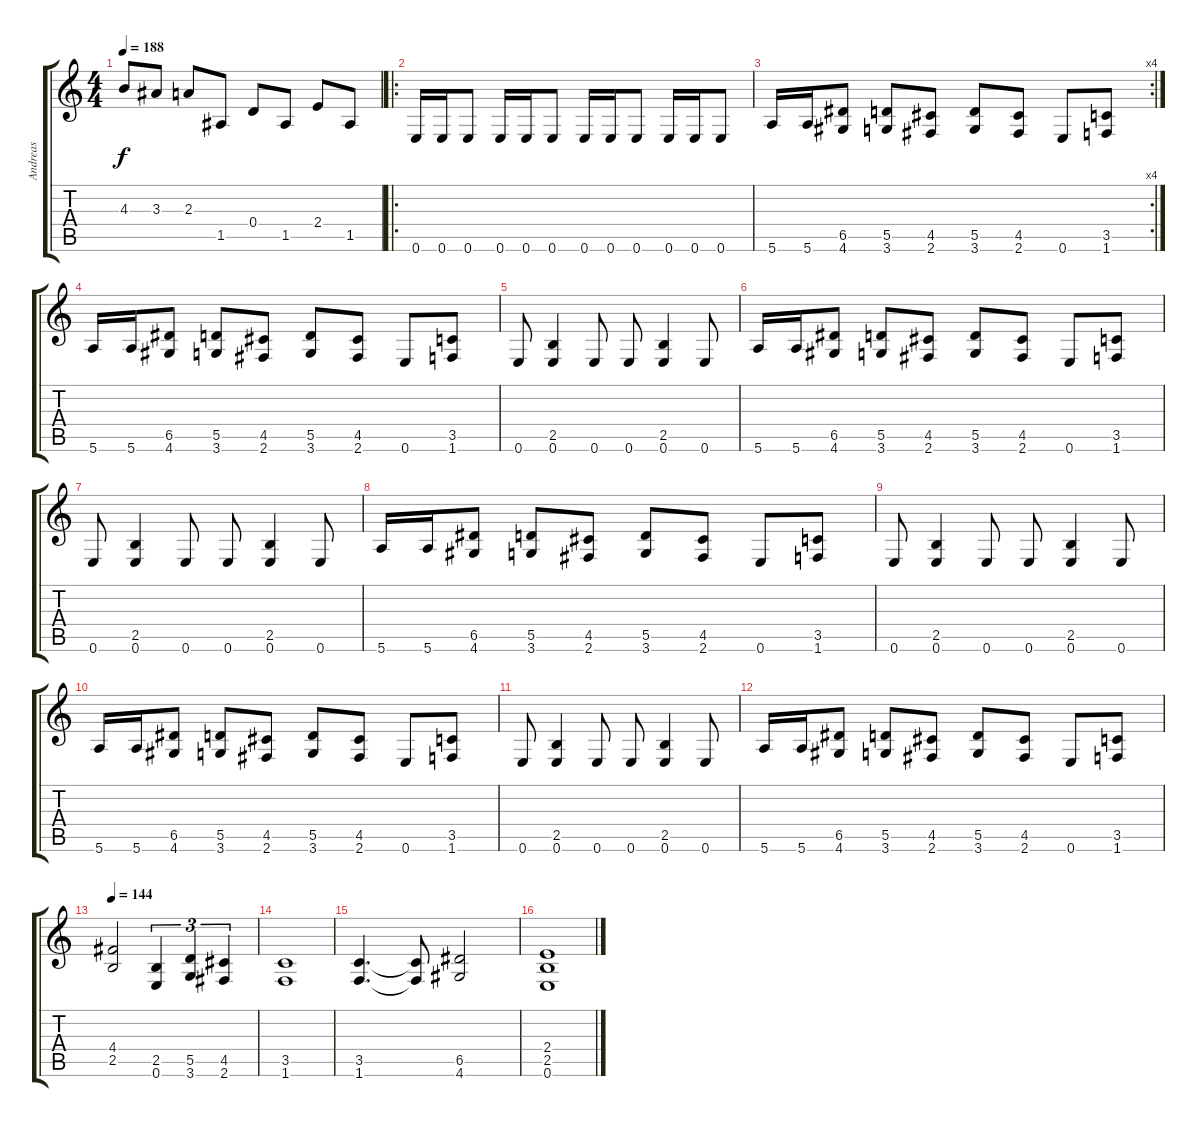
\track ("Andreas" "Andreas") {instrument distortionguitar}
\staff {score tabs}
\tuning (E4 B3 G3 D3 A2 E2) {hide}
\ts (4 4)
\tempo 188
\clef g2
\ks c
4.3.8{dy f} 3.3.8 2.3.8 1.5.8 0.4.8 1.5.8 2.4.8 1.5.8 |
\ro
0.6.16 0.6.16 0.6.8 0.6.16 0.6.16 0.6.8 0.6.16 0.6.16 0.6.8 0.6.16 0.6.16 0.6.8 |
\rc 4
5.6.16 5.6.16 (6.5 4.6).8 (5.5 3.6).8 (4.5 2.6).8 (5.5 3.6).8 (4.5 2.6).8 0.6.8 (3.5 1.6).8 |
5.6.16 5.6.16 (6.5 4.6).8 (5.5 3.6).8 (4.5 2.6).8 (5.5 3.6).8 (4.5 2.6).8 0.6.8 (3.5 1.6).8 |
0.6.8 (2.5 0.6).4 0.6.8 0.6.8 (2.5 0.6).4 0.6.8 |
5.6.16 5.6.16 (6.5 4.6).8 (5.5 3.6).8 (4.5 2.6).8 (5.5 3.6).8 (4.5 2.6).8 0.6.8 (3.5 1.6).8 |
0.6.8 (2.5 0.6).4 0.6.8 0.6.8 (2.5 0.6).4 0.6.8 |
5.6.16 5.6.16 (6.5 4.6).8 (5.5 3.6).8 (4.5 2.6).8 (5.5 3.6).8 (4.5 2.6).8 0.6.8 (3.5 1.6).8 |
0.6.8 (2.5 0.6).4 0.6.8 0.6.8 (2.5 0.6).4 0.6.8 |
5.6.16 5.6.16 (6.5 4.6).8 (5.5 3.6).8 (4.5 2.6).8 (5.5 3.6).8 (4.5 2.6).8 0.6.8 (3.5 1.6).8 |
0.6.8 (2.5 0.6).4 0.6.8 0.6.8 (2.5 0.6).4 0.6.8 |
5.6.16 5.6.16 (6.5 4.6).8 (5.5 3.6).8 (4.5 2.6).8 (5.5 3.6).8 (4.5 2.6).8 0.6.8 (3.5 1.6).8 |
\tempo 144
(4.4 2.5).2 (2.5 0.6).4{tu (3 2)} (5.5 3.6).4{tu (3 2)} (4.5 2.6).4{tu (3 2)} |
(3.5 1.6).1 |
(3.5 1.6).4{d} (3.5{t} 1.6{t}).8 (6.5 4.6).2 |
(2.4 2.5 0.6).1
